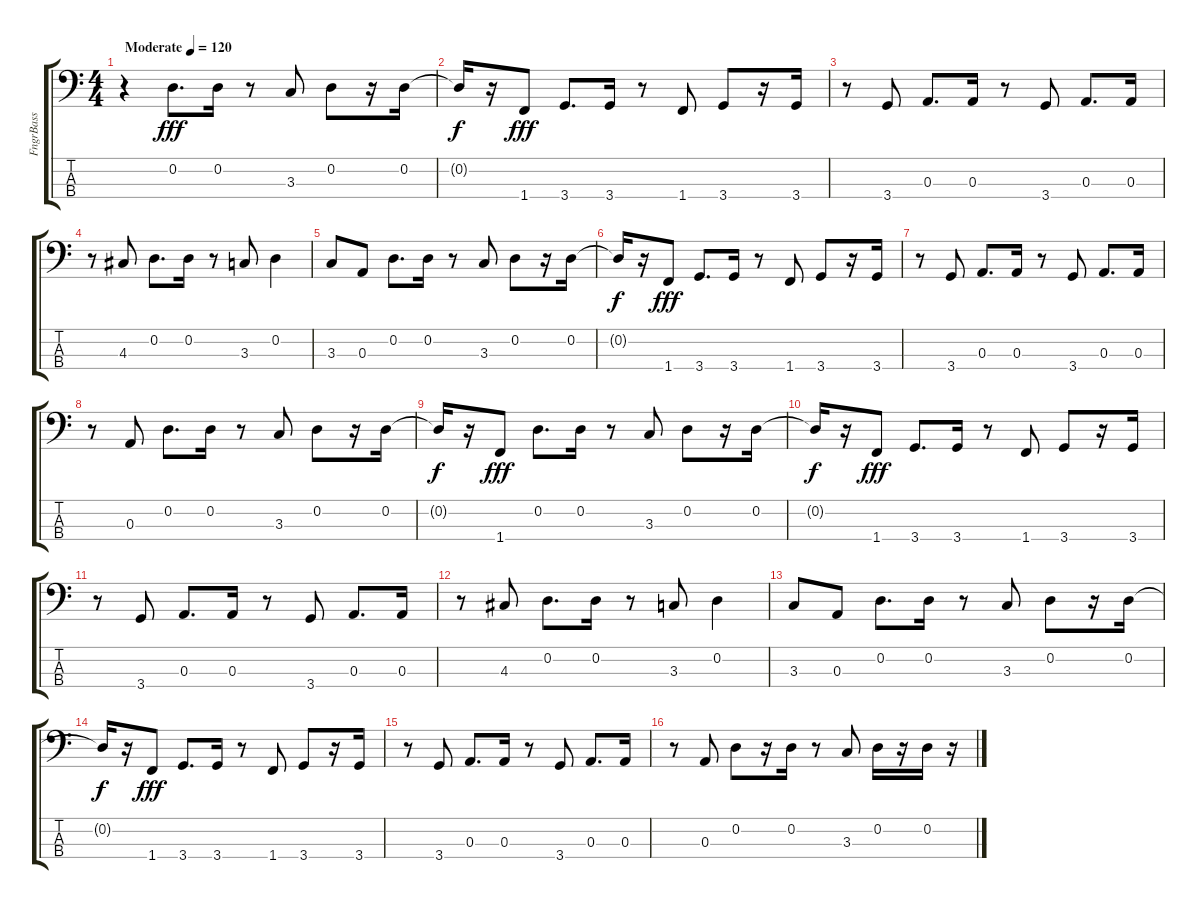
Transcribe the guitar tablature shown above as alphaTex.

\track ("FngrBass" "FngrBass") {instrument electricbassfinger}
\staff {score tabs}
\tuning (G2 D2 A1 E1) {hide}
\ts (4 4)
\tempo (120 "Moderate")
\clef f4
\ks c
r.4{dy fff instrument electricbassfinger} 0.2.8{d} 0.2.16 r.8 3.3.8 0.2.8 r.16 0.2.16 |
0.2{t}.16{dy f} r.16 1.4.8{dy fff} 3.4.8{d} 3.4.16 r.8 1.4.8 3.4.8 r.16 3.4.16 |
r.8 3.4.8 0.3.8{d} 0.3.16 r.8 3.4.8 0.3.8{d} 0.3.16 |
r.8 4.3.8 0.2.8{d} 0.2.16 r.8 3.3.8 0.2.4 |
3.3.8 0.3.8 0.2.8{d} 0.2.16 r.8 3.3.8 0.2.8 r.16 0.2.16 |
0.2{t}.16{dy f} r.16 1.4.8{dy fff} 3.4.8{d} 3.4.16 r.8 1.4.8 3.4.8 r.16 3.4.16 |
r.8 3.4.8 0.3.8{d} 0.3.16 r.8 3.4.8 0.3.8{d} 0.3.16 |
r.8 0.3.8 0.2.8{d} 0.2.16 r.8 3.3.8 0.2.8 r.16 0.2.16 |
0.2{t}.16{dy f} r.16 1.4.8{dy fff} 0.2.8{d} 0.2.16 r.8 3.3.8 0.2.8 r.16 0.2.16 |
0.2{t}.16{dy f} r.16 1.4.8{dy fff} 3.4.8{d} 3.4.16 r.8 1.4.8 3.4.8 r.16 3.4.16 |
r.8 3.4.8 0.3.8{d} 0.3.16 r.8 3.4.8 0.3.8{d} 0.3.16 |
r.8 4.3.8 0.2.8{d} 0.2.16 r.8 3.3.8 0.2.4 |
3.3.8 0.3.8 0.2.8{d} 0.2.16 r.8 3.3.8 0.2.8 r.16 0.2.16 |
0.2{t}.16{dy f} r.16 1.4.8{dy fff} 3.4.8{d} 3.4.16 r.8 1.4.8 3.4.8 r.16 3.4.16 |
r.8 3.4.8 0.3.8{d} 0.3.16 r.8 3.4.8 0.3.8{d} 0.3.16 |
r.8 0.3.8 0.2.8 r.16 0.2.16 r.8 3.3.8 0.2.16 r.16 0.2.16 r.16
